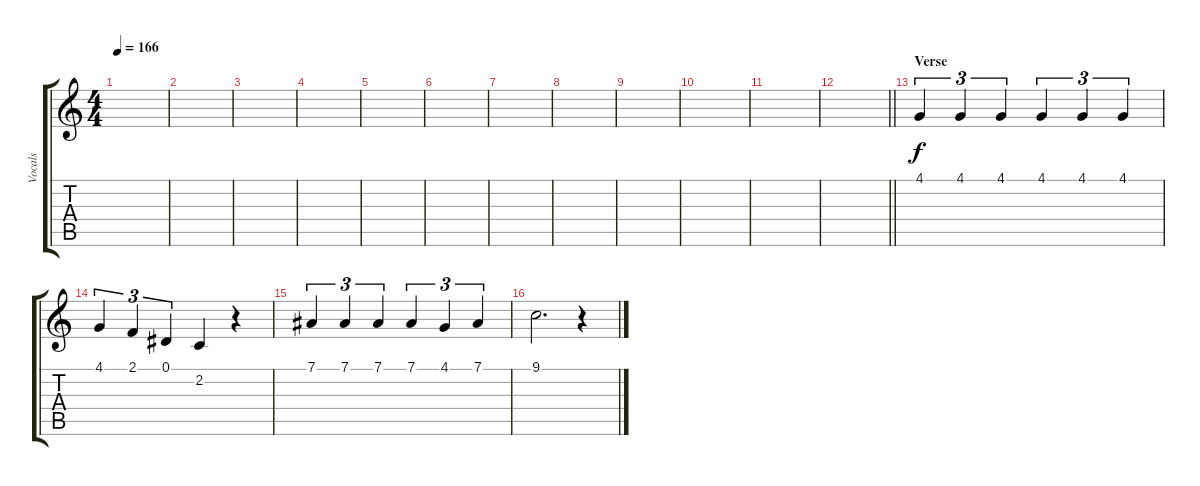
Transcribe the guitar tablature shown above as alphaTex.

\track ("Vocals" "Vocals") {instrument oboe}
\staff {score tabs}
\tuning (Eb4 Bb3 Gb3 Db3 Ab2 Eb2) {hide}
\ts (4 4)
\tempo 166
\clef g2
\ks c
|
|
|
|
|
|
|
|
|
|
|
\barLineRight lightlight
|
\section ("" "Verse")
4.1.4{tu (3 2)} 4.1.4{tu (3 2)} 4.1.4{tu (3 2)} 4.1.4{tu (3 2)} 4.1.4{tu (3 2)} 4.1.4{tu (3 2)} |
4.1.4{tu (3 2)} 2.1.4{tu (3 2)} 0.1.4{tu (3 2)} 2.2.4 r.4 |
7.1.4{tu (3 2)} 7.1.4{tu (3 2)} 7.1.4{tu (3 2)} 7.1.4{tu (3 2)} 4.1.4{tu (3 2)} 7.1.4{tu (3 2)} |
9.1.2{d} r.4
